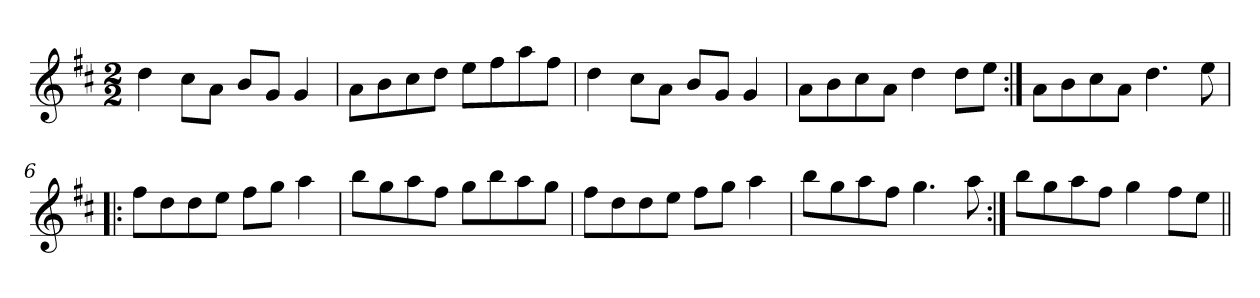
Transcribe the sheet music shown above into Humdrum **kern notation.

**kern
*part1
*staff1
*clefG2
*k[f#c#]
*D:
*M2/2
=1
4dd\
8cc#\L
8a\J
8b/L
8g/J
4g/
=2
8a\L
8b\
8cc#\
8dd\J
8ee\L
8ff#\
8aa\
8ff#\J
=3
4dd\
8cc#\L
8a\J
8b/L
8g/J
4g/
=4
8a\L
8b\
8cc#\
8a\J
4dd\
8dd\L
8ee\J
=5:|!
8a\L
8b\
8cc#\
8a\J
4.dd\
8ee\
=6!|:
8ff#\L
8dd\
8dd\
8ee\J
8ff#\L
8gg\J
4aa\
!!LO:LB:g=z
=7
8bb\L
8gg\
8aa\
8ff#\J
8gg\L
8bb\
8aa\
8gg\J
=8
8ff#\L
8dd\
8dd\
8ee\J
8ff#\L
8gg\J
4aa\
=9
8bb\L
8gg\
8aa\
8ff#\J
4.gg\
8aa\
=10:|!
8bb\L
8gg\
8aa\
8ff#\J
4gg\
8ff#\L
8ee\J
=||
*-
